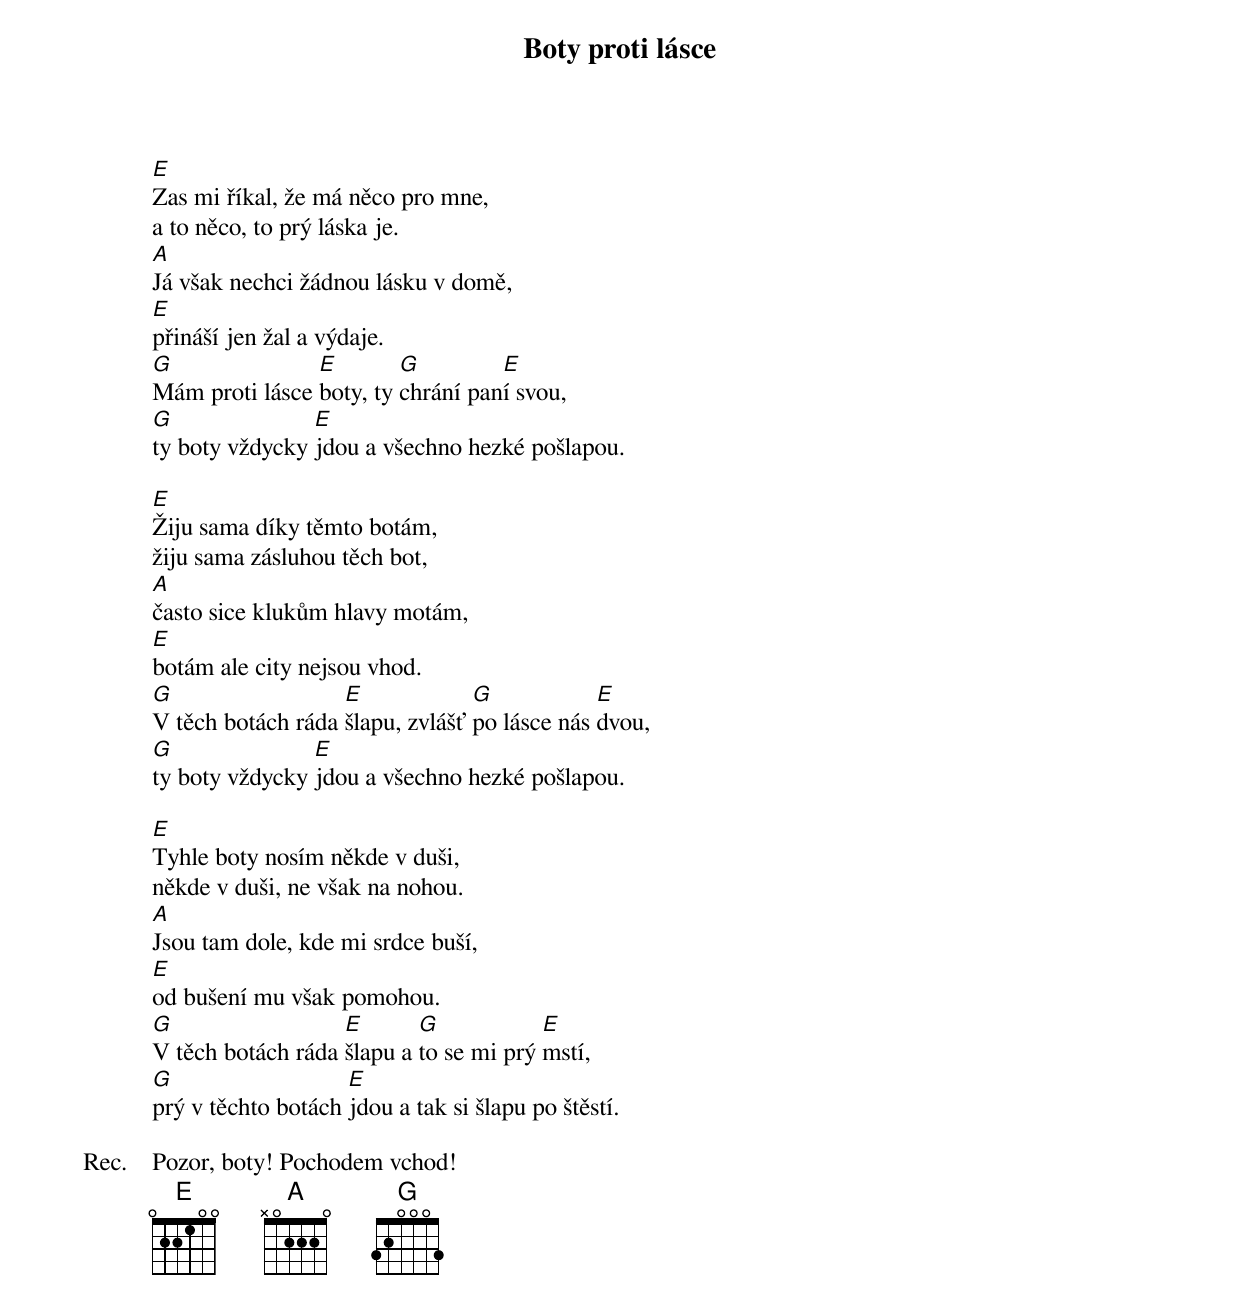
{title: Boty proti lásce}
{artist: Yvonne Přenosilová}
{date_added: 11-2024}
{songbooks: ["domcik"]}
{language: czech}
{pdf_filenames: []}
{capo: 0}
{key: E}
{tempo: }
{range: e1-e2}
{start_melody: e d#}
{start_of_verse}
[E]Zas mi říkal, že má něco pro mne,
a to něco, to prý láska je.
[A]Já však nechci žádnou lásku v domě,
[E]přináší jen žal a výdaje.
[G]Mám proti lásce [E]boty, ty [G]chrání pan[E]í svou,
[G]ty boty vždycky [E]jdou a všechno hezké pošlapou.
{end_of_verse}

{start_of_verse}
[E]Žiju sama díky těmto botám,
žiju sama zásluhou těch bot,
[A]často sice klukům hlavy motám,
[E]botám ale city nejsou vhod.
[G]V těch botách ráda [E]šlapu, zvlášť [G]po lásce nás [E]dvou,
[G]ty boty vždycky [E]jdou a všechno hezké pošlapou.
{end_of_verse}

{start_of_verse}
[E]Tyhle boty nosím někde v duši,
někde v duši, ne však na nohou.
[A]Jsou tam dole, kde mi srdce buší,
[E]od bušení mu však pomohou.
[G]V těch botách ráda [E]šlapu a [G]to se mi prý [E]mstí,
[G]prý v těchto botách [E]jdou a tak si šlapu po štěstí.
{end_of_verse}

{start_of_verse: Rec.}
Pozor, boty! Pochodem vchod!
{end_of_verse}
